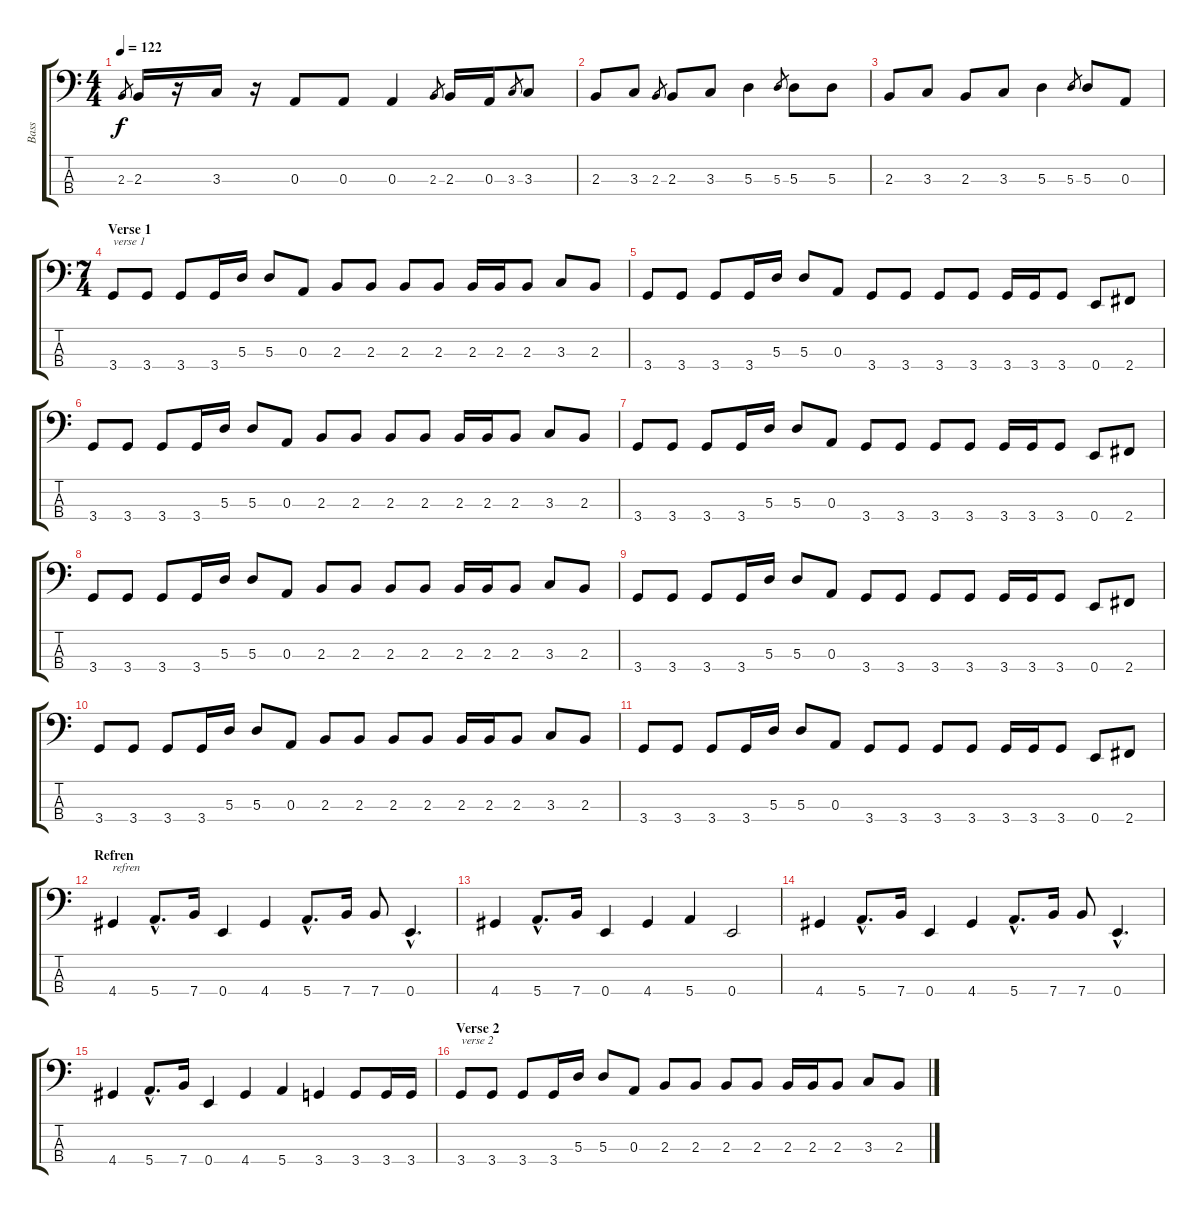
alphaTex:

\track ("Bass" "Bass") {instrument electricbassfinger}
\staff {score tabs}
\tuning (G2 D2 A1 E1) {hide}
\ts (4 4)
\tempo 122
\clef f4
\ks c
2.3.8{gr dy f} 2.3.16 r.16 3.3.16 r.16 0.3.8 0.3.8 0.3.4 2.3.8{gr} 2.3.16 0.3.16 3.3.8{gr} 3.3.8 |
2.3.8 3.3.8 2.3.8{gr} 2.3.8 3.3.8 5.3.4 5.3.8{gr} 5.3.8 5.3.8 |
2.3.8 3.3.8 2.3.8 3.3.8 5.3.4 5.3.8{gr} 5.3.8 0.3.8 |
\ts (7 4)
\section ("" "Verse 1")
3.4.8{txt "verse 1"} 3.4.8 3.4.8 3.4.16 5.3.16 5.3.8 0.3.8 2.3.8 2.3.8 2.3.8 2.3.8 2.3.16 2.3.16 2.3.8 3.3.8 2.3.8 |
3.4.8 3.4.8 3.4.8 3.4.16 5.3.16 5.3.8 0.3.8 3.4.8 3.4.8 3.4.8 3.4.8 3.4.16 3.4.16 3.4.8 0.4.8 2.4.8 |
3.4.8 3.4.8 3.4.8 3.4.16 5.3.16 5.3.8 0.3.8 2.3.8 2.3.8 2.3.8 2.3.8 2.3.16 2.3.16 2.3.8 3.3.8 2.3.8 |
3.4.8 3.4.8 3.4.8 3.4.16 5.3.16 5.3.8 0.3.8 3.4.8 3.4.8 3.4.8 3.4.8 3.4.16 3.4.16 3.4.8 0.4.8 2.4.8 |
3.4.8 3.4.8 3.4.8 3.4.16 5.3.16 5.3.8 0.3.8 2.3.8 2.3.8 2.3.8 2.3.8 2.3.16 2.3.16 2.3.8 3.3.8 2.3.8 |
3.4.8 3.4.8 3.4.8 3.4.16 5.3.16 5.3.8 0.3.8 3.4.8 3.4.8 3.4.8 3.4.8 3.4.16 3.4.16 3.4.8 0.4.8 2.4.8 |
3.4.8 3.4.8 3.4.8 3.4.16 5.3.16 5.3.8 0.3.8 2.3.8 2.3.8 2.3.8 2.3.8 2.3.16 2.3.16 2.3.8 3.3.8 2.3.8 |
3.4.8 3.4.8 3.4.8 3.4.16 5.3.16 5.3.8 0.3.8 3.4.8 3.4.8 3.4.8 3.4.8 3.4.16 3.4.16 3.4.8 0.4.8 2.4.8 |
\section ("" "Refren")
4.4.4{txt "refren"} 5.4{hac}.8{d} 7.4.16 0.4.4 4.4.4 5.4{hac}.8{d} 7.4.16 7.4.8 0.4{hac}.4{d} |
4.4.4 5.4{hac}.8{d} 7.4.16 0.4.4 4.4.4 5.4.4 0.4.2 |
4.4.4 5.4{hac}.8{d} 7.4.16 0.4.4 4.4.4 5.4{hac}.8{d} 7.4.16 7.4.8 0.4{hac}.4{d} |
4.4.4 5.4{hac}.8{d} 7.4.16 0.4.4 4.4.4 5.4.4 3.4.4 3.4.8 3.4.16 3.4.16 |
\section ("" "Verse 2")
3.4.8{txt "verse 2"} 3.4.8 3.4.8 3.4.16 5.3.16 5.3.8 0.3.8 2.3.8 2.3.8 2.3.8 2.3.8 2.3.16 2.3.16 2.3.8 3.3.8 2.3.8
